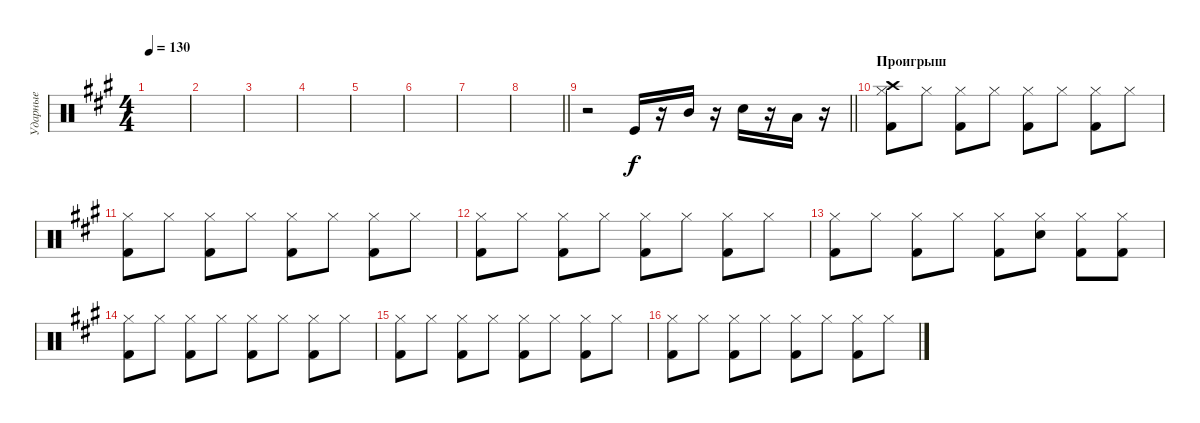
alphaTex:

\track ("Ударные" "Ударные") {solo instrument percussion}
\staff {score}
\articulation defaults
\ts (4 4)
\tempo 130
\clef neutral
\ks f#minor
|
|
|
|
|
|
|
\barLineRight lightlight
|
\barLineRight lightlight
r.2 "Kick (hit)".16 r.16 "Mid Tom (hit)".16 r.16 "Snare (hit) 2".16 r.16 "Low Tom (hit)".16 r.16 |
\section ("" "Проигрыш")
("Crash high (hit)" "Hi-Hat (closed)" "Kick (hit) 2").8 "Hi-Hat (closed)".8 ("Hi-Hat (closed)" "Kick (hit) 2").8 "Hi-Hat (closed)".8 ("Hi-Hat (closed)" "Kick (hit) 2").8 "Hi-Hat (closed)".8 ("Hi-Hat (closed)" "Kick (hit) 2").8 "Hi-Hat (closed)".8 |
("Hi-Hat (closed)" "Kick (hit) 2").8 "Hi-Hat (closed)".8 ("Hi-Hat (closed)" "Kick (hit) 2").8 "Hi-Hat (closed)".8 ("Hi-Hat (closed)" "Kick (hit) 2").8 "Hi-Hat (closed)".8 ("Hi-Hat (closed)" "Kick (hit) 2").8 "Hi-Hat (closed)".8 |
("Hi-Hat (closed)" "Kick (hit) 2").8 "Hi-Hat (closed)".8 ("Hi-Hat (closed)" "Kick (hit) 2").8 "Hi-Hat (closed)".8 ("Hi-Hat (closed)" "Kick (hit) 2").8 "Hi-Hat (closed)".8 ("Hi-Hat (closed)" "Kick (hit) 2").8 "Hi-Hat (closed)".8 |
("Hi-Hat (closed)" "Kick (hit) 2").8 "Hi-Hat (closed)".8 ("Hi-Hat (closed)" "Kick (hit) 2").8 "Hi-Hat (closed)".8 ("Hi-Hat (closed)" "Kick (hit) 2").8 ("Snare (hit) 2" "Hi-Hat (closed)").8 ("Hi-Hat (closed)" "Kick (hit) 2").8 ("Hi-Hat (closed)" "Kick (hit) 2").8 |
("Hi-Hat (closed)" "Kick (hit) 2").8 "Hi-Hat (closed)".8 ("Hi-Hat (closed)" "Kick (hit) 2").8 "Hi-Hat (closed)".8 ("Hi-Hat (closed)" "Kick (hit) 2").8 "Hi-Hat (closed)".8 ("Hi-Hat (closed)" "Kick (hit) 2").8 "Hi-Hat (closed)".8 |
("Hi-Hat (closed)" "Kick (hit) 2").8 "Hi-Hat (closed)".8 ("Hi-Hat (closed)" "Kick (hit) 2").8 "Hi-Hat (closed)".8 ("Hi-Hat (closed)" "Kick (hit) 2").8 "Hi-Hat (closed)".8 ("Hi-Hat (closed)" "Kick (hit) 2").8 "Hi-Hat (closed)".8 |
("Hi-Hat (closed)" "Kick (hit) 2").8 "Hi-Hat (closed)".8 ("Hi-Hat (closed)" "Kick (hit) 2").8 "Hi-Hat (closed)".8 ("Hi-Hat (closed)" "Kick (hit) 2").8 "Hi-Hat (closed)".8 ("Hi-Hat (closed)" "Kick (hit) 2").8 "Hi-Hat (closed)".8
